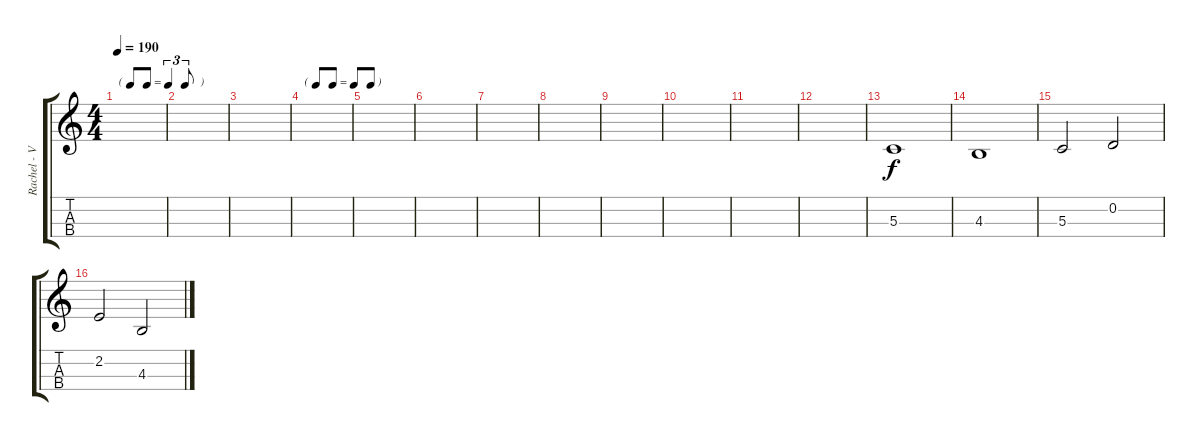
\track ("Rachel - Viola" "Rachel - V") {instrument viola}
\staff {score tabs}
\tuning (A4 D4 G3 C3) {hide}
\ts (4 4)
\tf triplet8th
\tempo 190
\clef g2
\ks c
|
|
|
\tf none
|
|
|
|
|
|
|
|
|
5.3.1{volume 13} |
4.3.1{volume 13} |
5.3.2 0.2.2 |
2.2.2 4.3.2
